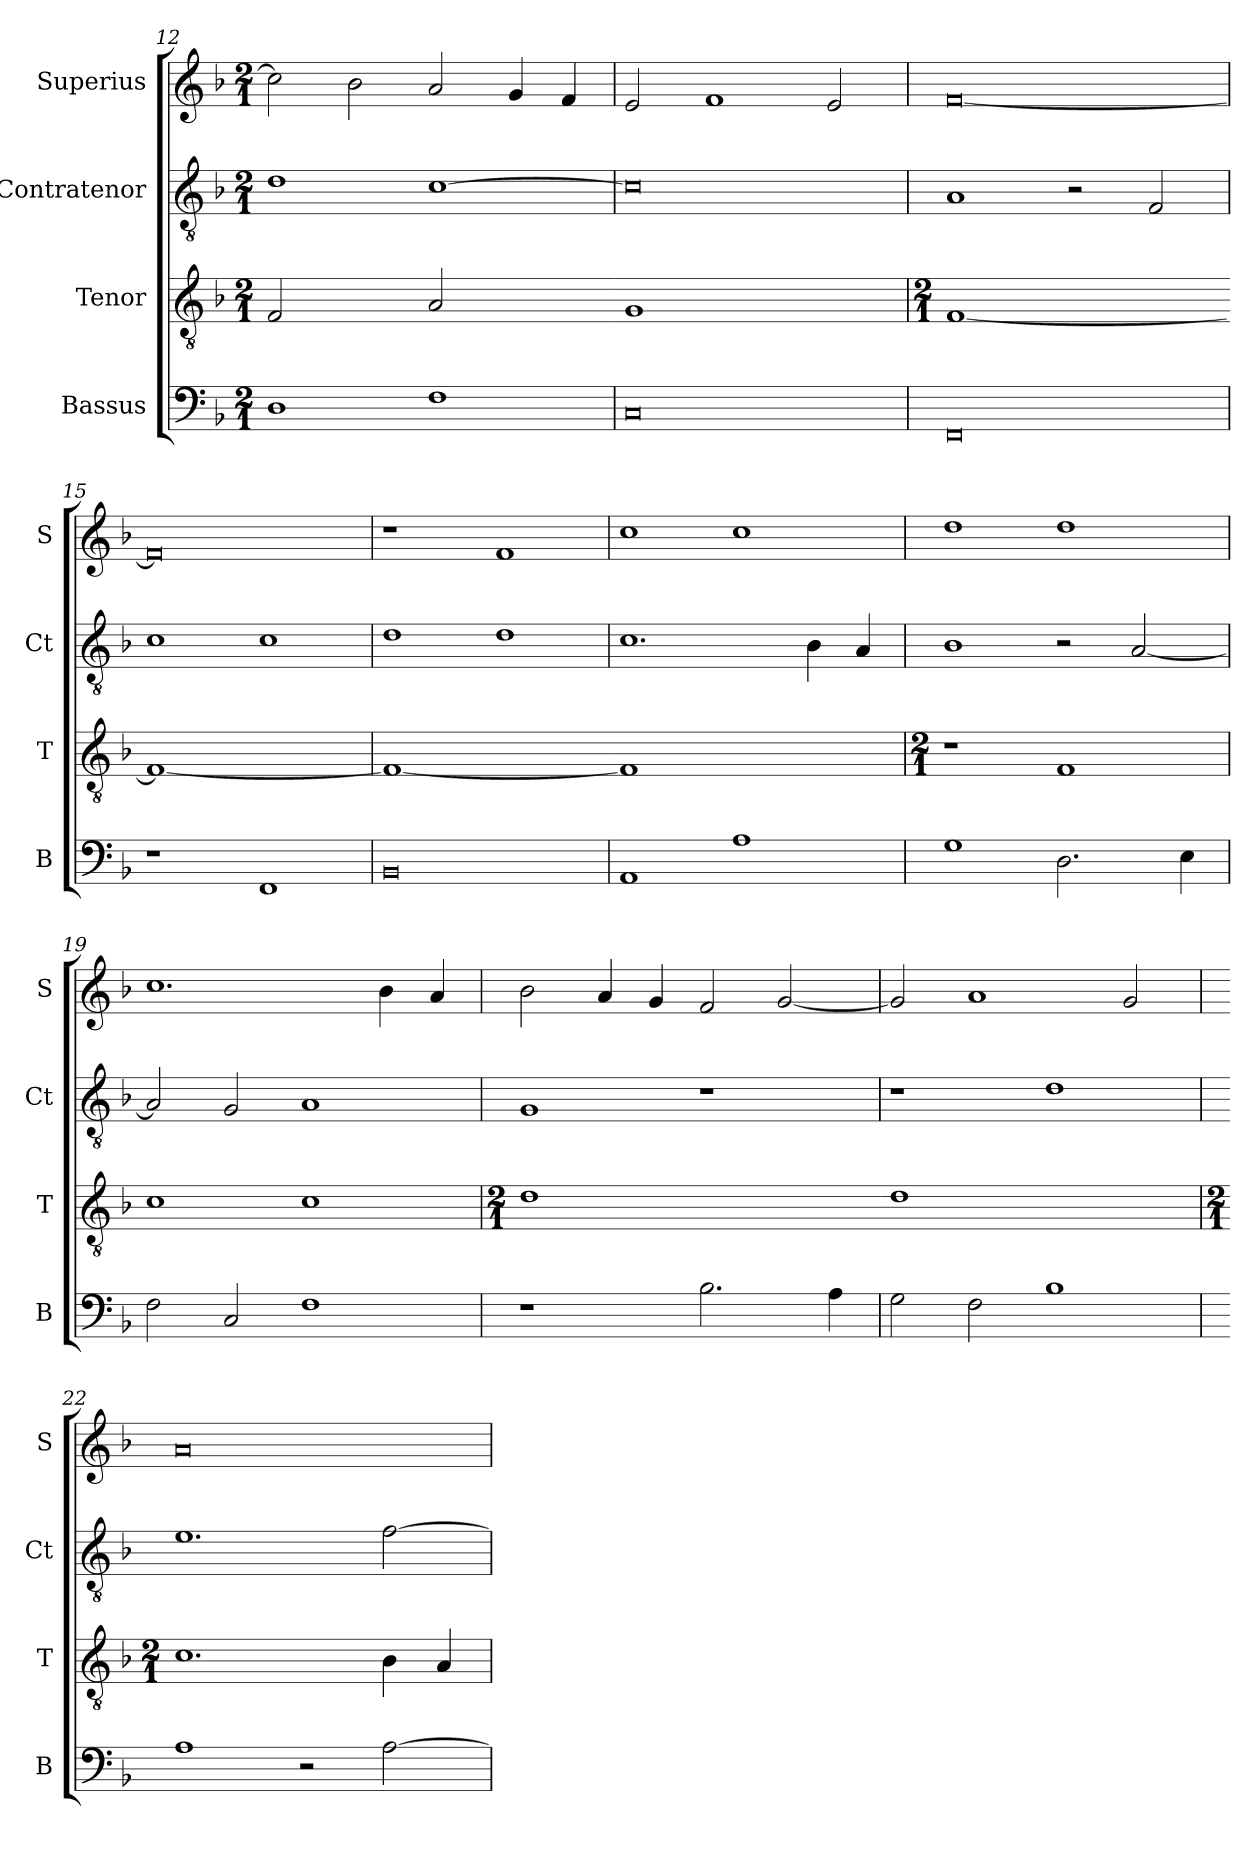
**kern	**kern	**kern	**kern
*part4	*part3	*part2	*part1
*staff4	*staff3	*staff2	*staff1
*I"Bassus	*I"Tenor	*I"Contratenor	*I"Superius
*I'B	*I'T	*I'Ct	*I'S
*clefF4	*clefGv2	*clefGv2	*clefG2
*k[b-]	*k[b-]	*k[b-]	*k[b-]
*d:	*d:	*d:	*d:
*M2/1	*M2/1	*M2/1	*M2/1
=12	=12	=12	=12
!	!LO:N:vis=2	!	!
1D	1F	1d	2cc]
.	.	.	2b-
!	!LO:N:vis=2	!	!
1F	1A	[1c	2a
.	.	.	4g
.	.	.	4f
=13	=13-	=13	=13
!	!LO:N:vis=1	!	!
0C	0G	0c]	2e
.	.	.	1f
.	.	.	2e
=14	=14	=14	=14
*	*M2/1	*	*
!	!LO:N:vis=1	!	!
0FF	[0F	1A	[0f
.	.	2r	.
.	.	2F	.
=15	=15-	=15	=15
!	!LO:N:vis=1	!	!
1r	0F_	1c	0f]
1FF	.	1c	.
=16	=16	=16	=16
!	!LO:N:vis=1	!	!
0BB-	0F_	1d	1r
.	.	1d	1f
=17	=17-	=17	=17
!	!LO:N:vis=1	!	!
1AA	0F]	1.c	1cc
1A	.	.	1cc
.	.	4B-	.
.	.	4A	.
=18	=18	=18	=18
*	*M2/1	*	*
1G	1r	1B-	1dd
2.D	1F	2r	1dd
.	.	[2A	.
4E	.	.	.
=19	=19	=19	=19
2F	1c	2A]	1.cc
2C	.	2G	.
1F	1c	1A	.
.	.	.	4b-
.	.	.	4a
=20	=20	=20	=20
*	*M2/1	*	*
!	!LO:N:vis=1	!	!
1r	0d	1G	2b-
.	.	.	4a
.	.	.	4g
2.B-	.	1r	2f
.	.	.	[2g
4A	.	.	.
=21	=21-	=21	=21
!	!LO:N:vis=1	!	!
2G	0d	1r	2g]
2F	.	.	1a
1B-	.	1d	.
.	.	.	2g
=22	=22	=22	=22
*	*M2/1	*	*
1A	1.c	1.e	0a
2r	.	.	.
[2A	4B-	[2f	.
.	4A	.	.
=	=	=	=
*-	*-	*-	*-
